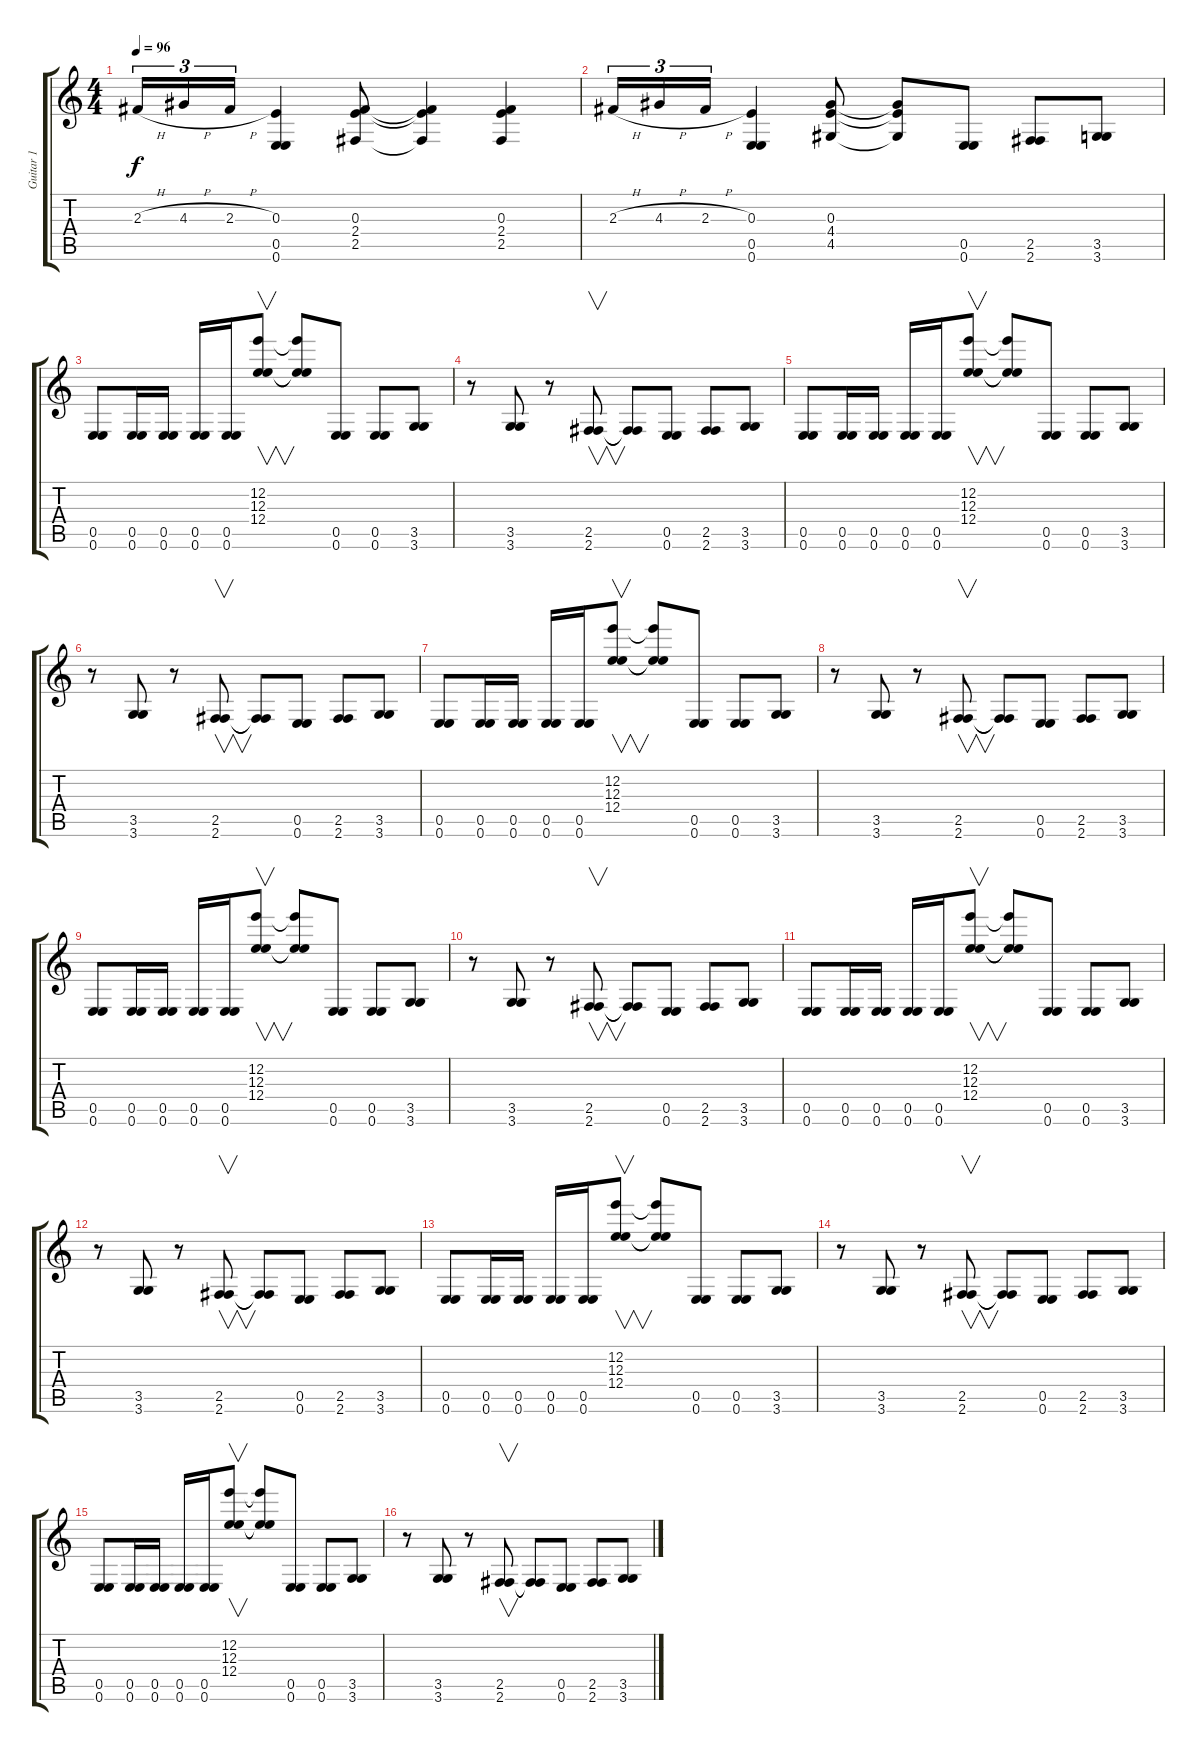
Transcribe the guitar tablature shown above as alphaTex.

\track ("Guitar 1" "Guitar 1") {instrument overdrivenguitar}
\staff {score tabs}
\tuning (E4 E4 E3 E3 E2 E2) {hide}
\ts (4 4)
\tempo 96
\clef g2
\ks c
2.3{h}.16{tu (3 2) dy f} 4.3{h}.16{tu (3 2)} 2.3{h}.16{tu (3 2)} (0.3 0.5 0.6).4 (0.3 2.4 2.5).8 (0.3{t} 2.4{t} 2.5{t}).4 (0.3 2.4 2.5).4 |
2.3{h}.16{tu (3 2)} 4.3{h}.16{tu (3 2)} 2.3{h}.16{tu (3 2)} (0.3 0.5 0.6).4 (0.3 4.4 4.5).8 (0.3{t} 4.4{t} 4.5{t}).8 (0.5 0.6).8 (2.5 2.6).8 (3.5 3.6).8 |
(0.5 0.6).8 (0.5 0.6).16 (0.5 0.6).16 (0.5 0.6).16 (0.5 0.6).16 (12.2 12.3 12.4).8{v} (12.2{t} 12.3{t} 12.4{t}).8 (0.5 0.6).8 (0.5 0.6).8 (3.5 3.6).8 |
r.8 (3.5 3.6).8 r.8 (2.5 2.6).8{v} (2.5{t} 2.6{t}).8 (0.5 0.6).8 (2.5 2.6).8 (3.5 3.6).8 |
(0.5 0.6).8 (0.5 0.6).16 (0.5 0.6).16 (0.5 0.6).16 (0.5 0.6).16 (12.2 12.3 12.4).8{v} (12.2{t} 12.3{t} 12.4{t}).8 (0.5 0.6).8 (0.5 0.6).8 (3.5 3.6).8 |
r.8 (3.5 3.6).8 r.8 (2.5 2.6).8{v} (2.5{t} 2.6{t}).8 (0.5 0.6).8 (2.5 2.6).8 (3.5 3.6).8 |
(0.5 0.6).8 (0.5 0.6).16 (0.5 0.6).16 (0.5 0.6).16 (0.5 0.6).16 (12.2 12.3 12.4).8{v} (12.2{t} 12.3{t} 12.4{t}).8 (0.5 0.6).8 (0.5 0.6).8 (3.5 3.6).8 |
r.8 (3.5 3.6).8 r.8 (2.5 2.6).8{v} (2.5{t} 2.6{t}).8 (0.5 0.6).8 (2.5 2.6).8 (3.5 3.6).8 |
(0.5 0.6).8 (0.5 0.6).16 (0.5 0.6).16 (0.5 0.6).16 (0.5 0.6).16 (12.2 12.3 12.4).8{v} (12.2{t} 12.3{t} 12.4{t}).8 (0.5 0.6).8 (0.5 0.6).8 (3.5 3.6).8 |
r.8 (3.5 3.6).8 r.8 (2.5 2.6).8{v} (2.5{t} 2.6{t}).8 (0.5 0.6).8 (2.5 2.6).8 (3.5 3.6).8 |
(0.5 0.6).8 (0.5 0.6).16 (0.5 0.6).16 (0.5 0.6).16 (0.5 0.6).16 (12.2 12.3 12.4).8{v} (12.2{t} 12.3{t} 12.4{t}).8 (0.5 0.6).8 (0.5 0.6).8 (3.5 3.6).8 |
r.8 (3.5 3.6).8 r.8 (2.5 2.6).8{v} (2.5{t} 2.6{t}).8 (0.5 0.6).8 (2.5 2.6).8 (3.5 3.6).8 |
(0.5 0.6).8 (0.5 0.6).16 (0.5 0.6).16 (0.5 0.6).16 (0.5 0.6).16 (12.2 12.3 12.4).8{v} (12.2{t} 12.3{t} 12.4{t}).8 (0.5 0.6).8 (0.5 0.6).8 (3.5 3.6).8 |
r.8 (3.5 3.6).8 r.8 (2.5 2.6).8{v} (2.5{t} 2.6{t}).8 (0.5 0.6).8 (2.5 2.6).8 (3.5 3.6).8 |
(0.5 0.6).8 (0.5 0.6).16 (0.5 0.6).16 (0.5 0.6).16 (0.5 0.6).16 (12.2 12.3 12.4).8{v} (12.2{t} 12.3{t} 12.4{t}).8 (0.5 0.6).8 (0.5 0.6).8 (3.5 3.6).8 |
r.8 (3.5 3.6).8 r.8 (2.5 2.6).8{v} (2.5{t} 2.6{t}).8 (0.5 0.6).8 (2.5 2.6).8 (3.5 3.6).8
